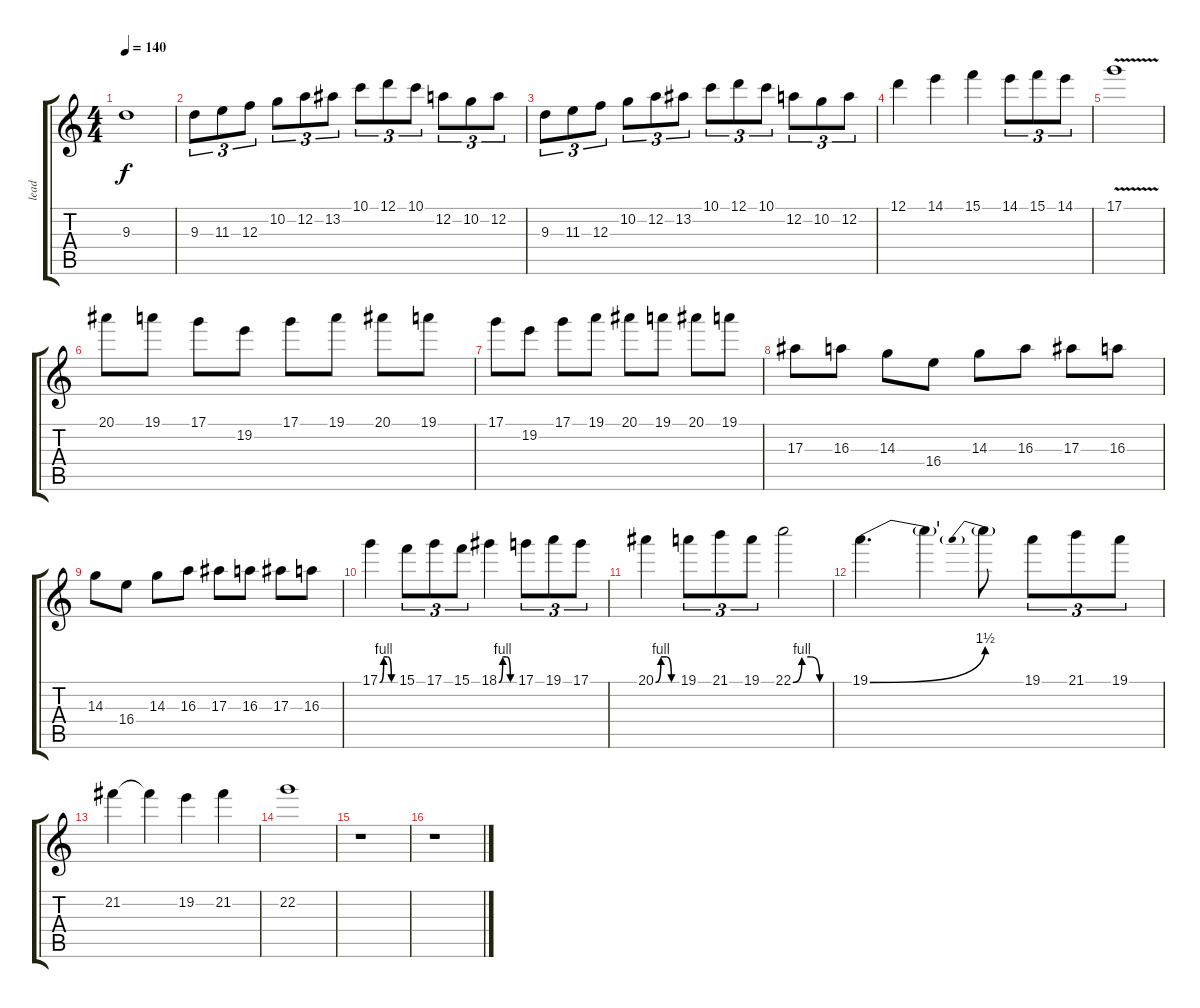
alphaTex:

\track ("lead" "lead") {instrument distortionguitar}
\staff {score tabs}
\tuning (D4 A3 F3 C3 G2 D2) {hide}
\ts (4 4)
\tempo 140
\clef g2
\ks c
9.3{t}.1{dy f} |
9.3.8{tu (3 2)} 11.3.8{tu (3 2)} 12.3.8{tu (3 2)} 10.2.8{tu (3 2)} 12.2.8{tu (3 2)} 13.2.8{tu (3 2)} 10.1.8{tu (3 2)} 12.1.8{tu (3 2)} 10.1.8{tu (3 2)} 12.2.8{tu (3 2)} 10.2.8{tu (3 2)} 12.2.8{tu (3 2)} |
9.3.8{tu (3 2)} 11.3.8{tu (3 2)} 12.3.8{tu (3 2)} 10.2.8{tu (3 2)} 12.2.8{tu (3 2)} 13.2.8{tu (3 2)} 10.1.8{tu (3 2)} 12.1.8{tu (3 2)} 10.1.8{tu (3 2)} 12.2.8{tu (3 2)} 10.2.8{tu (3 2)} 12.2.8{tu (3 2)} |
12.1.4 14.1.4 15.1.4 14.1.8{tu (3 2)} 15.1.8{tu (3 2)} 14.1.8{tu (3 2)} |
17.1{v}.1 |
20.1.8 19.1.8 17.1.8 19.2.8 17.1.8 19.1.8 20.1.8 19.1.8 |
17.1.8 19.2.8 17.1.8 19.1.8 20.1.8 19.1.8 20.1.8 19.1.8 |
17.3.8 16.3.8 14.3.8 16.4.8 14.3.8 16.3.8 17.3.8 16.3.8 |
14.3.8 16.4.8 14.3.8 16.3.8 17.3.8 16.3.8 17.3.8 16.3.8 |
17.1{be (custom 0 0 15 4 30 4 45 0 60 0)}.4 15.1.8{tu (3 2)} 17.1.8{tu (3 2)} 15.1.8{tu (3 2)} 18.1{be (custom 0 0 15 4 30 4 45 0 60 0)}.4 17.1.8{tu (3 2)} 19.1.8{tu (3 2)} 17.1.8{tu (3 2)} |
20.1{be (custom 0 0 15 4 30 4 45 0 60 0)}.4 19.1.8{tu (3 2)} 21.1.8{tu (3 2)} 19.1.8{tu (3 2)} 22.1{be (custom 0 0 15 4 30 4 45 0 60 0)}.2 |
19.1{be (bend 0 0 60 6)}.4{d} 19.1{t}.4 19.1{be (prebend 0 6 60 6) t}.8 19.1.8{tu (3 2)} 21.1.8{tu (3 2)} 19.1.8{tu (3 2)} |
21.2.4 21.2{t}.4 19.2.4 21.2.4 |
22.2.1 |
r.1 |
r.1
